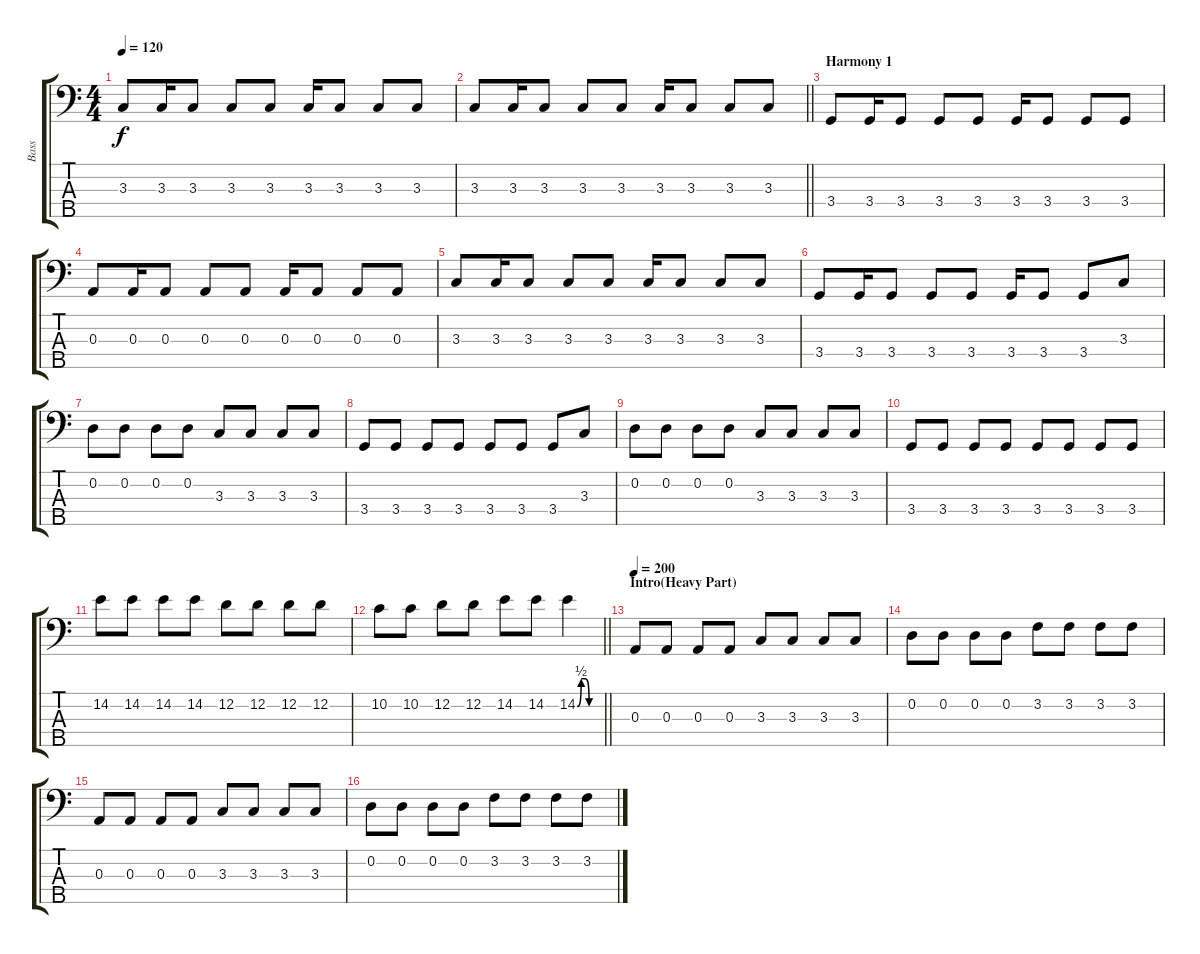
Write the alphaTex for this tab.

\track ("Bass" "Bass") {instrument electricbasspick}
\staff {score tabs}
\tuning (G2 D2 A1 E1 B0) {hide}
\ts (4 4)
\tempo 120
\clef f4
\ks c
3.3.8{dy f} 3.3.16 3.3.8 3.3.8 3.3.8 3.3.16 3.3.8 3.3.8 3.3.8 |
\barLineRight lightlight
3.3.8 3.3.16 3.3.8 3.3.8 3.3.8 3.3.16 3.3.8 3.3.8 3.3.8 |
\section ("" "Harmony 1")
3.4.8 3.4.16 3.4.8 3.4.8 3.4.8 3.4.16 3.4.8 3.4.8 3.4.8 |
0.3.8 0.3.16 0.3.8 0.3.8 0.3.8 0.3.16 0.3.8 0.3.8 0.3.8 |
3.3.8 3.3.16 3.3.8 3.3.8 3.3.8 3.3.16 3.3.8 3.3.8 3.3.8 |
3.4.8 3.4.16 3.4.8 3.4.8 3.4.8 3.4.16 3.4.8 3.4.8 3.3.8 |
0.2.8 0.2.8 0.2.8 0.2.8 3.3.8 3.3.8 3.3.8 3.3.8 |
3.4.8 3.4.8 3.4.8 3.4.8 3.4.8 3.4.8 3.4.8 3.3.8 |
0.2.8 0.2.8 0.2.8 0.2.8 3.3.8 3.3.8 3.3.8 3.3.8 |
3.4.8 3.4.8 3.4.8 3.4.8 3.4.8 3.4.8 3.4.8 3.4.8 |
14.2.8 14.2.8 14.2.8 14.2.8 12.2.8 12.2.8 12.2.8 12.2.8 |
\barLineRight lightlight
10.2.8 10.2.8 12.2.8 12.2.8 14.2.8 14.2.8 14.2{be (custom 0 0 10 2 20 2 30 0 60 0)}.4 |
\section ("" "Intro(Heavy Part)")
\tempo 200
0.3.8 0.3.8 0.3.8 0.3.8 3.3.8 3.3.8 3.3.8 3.3.8 |
0.2.8 0.2.8 0.2.8 0.2.8 3.2.8 3.2.8 3.2.8 3.2.8 |
0.3.8 0.3.8 0.3.8 0.3.8 3.3.8 3.3.8 3.3.8 3.3.8 |
0.2.8 0.2.8 0.2.8 0.2.8 3.2.8 3.2.8 3.2.8 3.2.8
